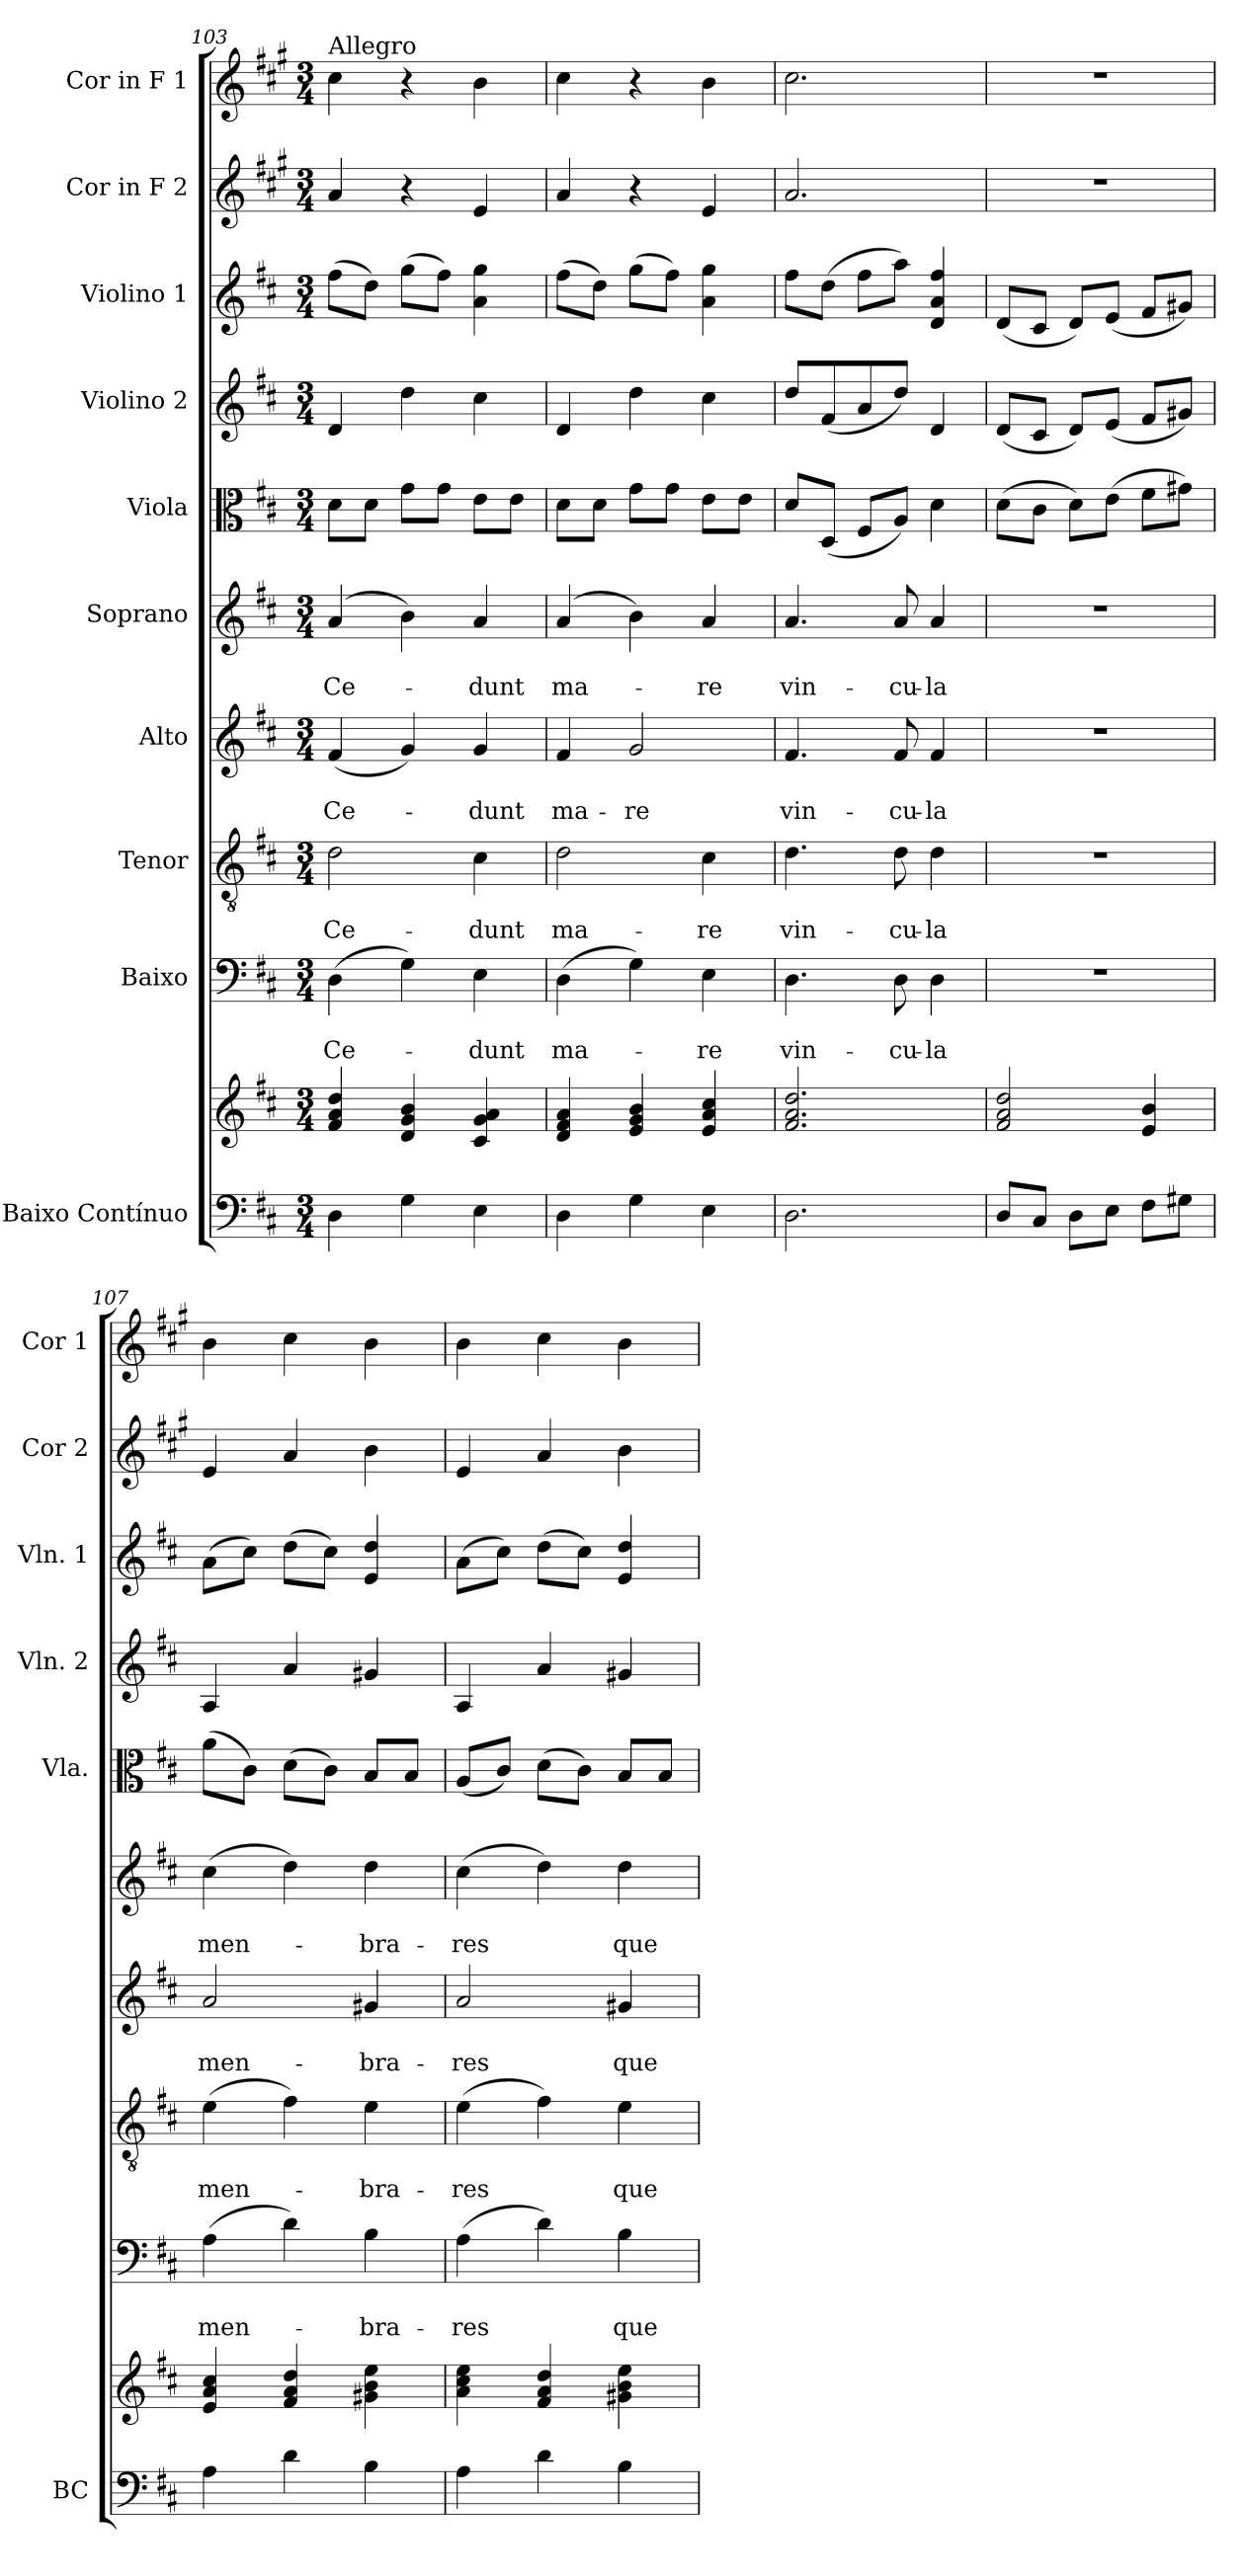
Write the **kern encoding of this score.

**kern	**kern	**kern	**text	**text	**kern	**text	**text	**kern	**text	**text	**kern	**text	**text	**kern	**kern	**kern	**kern	**kern
*part10	*part10	*part9	*part9	*part9	*part8	*part8	*part8	*part7	*part7	*part7	*part6	*part6	*part6	*part5	*part4	*part3	*part2	*part1
*staff11	*staff10	*staff9	*staff9	*staff9	*staff8	*staff8	*staff8	*staff7	*staff7	*staff7	*staff6	*staff6	*staff6	*staff5	*staff4	*staff3	*staff2	*staff1
*I"Baixo Contínuo	*	*I"Baixo	*	*	*I"Tenor	*	*	*I"Alto	*	*	*I"Soprano	*	*	*I"Viola	*I"Violino 2	*I"Violino 1	*I"Cor in F 2	*I"Cor in F 1
*I'BC	*	*	*	*	*	*	*	*	*	*	*	*	*	*I'Vla.	*I'Vln. 2	*I'Vln. 1	*I'Cor 2	*I'Cor 1
!!LO:PB:g=z
*clefF4	*clefG2	*clefF4	*	*	*clefGv2	*	*	*clefG2	*	*	*clefG2	*	*	*clefC3	*clefG2	*clefG2	*clefG2	*clefG2
*	*	*	*	*	*	*	*	*	*	*	*	*	*	*	*	*	*ITrd4c7	*ITrd4c7
*k[f#c#]	*k[f#c#]	*k[f#c#]	*	*	*k[f#c#]	*	*	*k[f#c#]	*	*	*k[f#c#]	*	*	*k[f#c#]	*k[f#c#]	*k[f#c#]	*k[f#c#]	*k[f#c#]
*D:	*D:	*D:	*	*	*D:	*	*	*D:	*	*	*D:	*	*	*D:	*D:	*D:	*D:	*D:
*M3/4	*M3/4	*M3/4	*	*	*M3/4	*	*	*M3/4	*	*	*M3/4	*	*	*M3/4	*M3/4	*M3/4	*M3/4	*M3/4
=103	=103	=103	=103	=103	=103	=103	=103	=103	=103	=103	=103	=103	=103	=103	=103	=103	=103	=103
!	!	!	!	!	!	!	!	!	!	!	!	!	!	!	!	!	!	!LO:TX:a:t=Allegro
4D\	4f#/ 4a/ 4dd/	(4D\	.	Ce-	2d\	.	Ce-	(4f#/	.	Ce-	(4a/	.	Ce-	8d\L	4d/	(8ff#\L	4d/	4f#\
.	.	.	.	.	.	.	.	.	.	.	.	.	.	8d\J	.	8dd\J)	.	.
4G\	4d/ 4g/ 4b/	4G\)	.	.	.	.	.	4g/)	.	.	4b\)	.	.	8g\L	4dd\	(8gg\L	4r	4r
.	.	.	.	.	.	.	.	.	.	.	.	.	.	8g\J	.	8ff#\J)	.	.
4E\	4c#/ 4g/ 4a/	4E\	.	-dunt	4c#\	.	-dunt	4g/	.	-dunt	4a/	.	-dunt	8e\L	4cc#\	4a\ 4gg\	4A/	4e\
.	.	.	.	.	.	.	.	.	.	.	.	.	.	8e\J	.	.	.	.
=104	=104	=104	=104	=104	=104	=104	=104	=104	=104	=104	=104	=104	=104	=104	=104	=104	=104	=104
4D\	4d/ 4f#/ 4a/	(4D\	.	ma-	2d\	.	ma-	4f#/	.	ma-	(4a/	.	ma-	8d\L	4d/	(8ff#\L	4d/	4f#\
.	.	.	.	.	.	.	.	.	.	.	.	.	.	8d\J	.	8dd\J)	.	.
4G\	4e/ 4g/ 4b/	4G\)	.	.	.	.	.	2g/	.	-re	4b\)	.	.	8g\L	4dd\	(8gg\L	4r	4r
.	.	.	.	.	.	.	.	.	.	.	.	.	.	8g\J	.	8ff#\J)	.	.
4E\	4e/ 4a/ 4cc#/	4E\	.	-re	4c#\	.	-re	.	.	.	4a/	.	-re	8e\L	4cc#\	4a\ 4gg\	4A/	4e\
.	.	.	.	.	.	.	.	.	.	.	.	.	.	8e\J	.	.	.	.
=105	=105	=105	=105	=105	=105	=105	=105	=105	=105	=105	=105	=105	=105	=105	=105	=105	=105	=105
2.D\	2.f#/ 2.a/ 2.dd/	4.D\	.	vin-	4.d\	.	vin-	4.f#/	.	vin-	4.a/	.	vin-	8d/L	8dd/L	8ff#\L	2.d/	2.f#\
.	.	.	.	.	.	.	.	.	.	.	.	.	.	(8D/J	(8f#/	(8dd\J	.	.
.	.	.	.	.	.	.	.	.	.	.	.	.	.	8F#/L	8a/	8ff#\L	.	.
.	.	8D\	.	-cu-	8d\	.	-cu-	8f#/	.	-cu-	8a/	.	-cu-	8A/J)	8dd/J)	8aa\J)	.	.
.	.	4D\	.	-la	4d\	.	-la	4f#/	.	-la	4a/	.	-la	4d\	4d/	4d/ 4a/ 4ff#/	.	.
=106	=106	=106	=106	=106	=106	=106	=106	=106	=106	=106	=106	=106	=106	=106	=106	=106	=106	=106
8D/L	2f#/ 2a/ 2dd/	2.r	.	.	2.r	.	.	2.r	.	.	2.r	.	.	(8d\L	(8d/L	(8d/L	2.r	2.r
8C#/J	.	.	.	.	.	.	.	.	.	.	.	.	.	8c#\J	8c#/J	8c#/J	.	.
8D\L	.	.	.	.	.	.	.	.	.	.	.	.	.	8d\L)	8d/L)	8d/L)	.	.
8E\J	.	.	.	.	.	.	.	.	.	.	.	.	.	(8e\J	(8e/J	(8e/J	.	.
8F#\L	4e/ 4b/	.	.	.	.	.	.	.	.	.	.	.	.	8f#\L	8f#/L	8f#/L	.	.
8G#X\J	.	.	.	.	.	.	.	.	.	.	.	.	.	8g#X\J)	8g#X/J)	8g#X/J)	.	.
=107	=107	=107	=107	=107	=107	=107	=107	=107	=107	=107	=107	=107	=107	=107	=107	=107	=107	=107
4A\	4e/ 4a/ 4cc#/	(4A\	.	men-	(4e\	.	men-	2a/	.	men-	(4cc#\	.	men-	(8a\L	4A/	(8a\L	4A/	4e\
.	.	.	.	.	.	.	.	.	.	.	.	.	.	8c#\J)	.	8cc#\J)	.	.
4d\	4f#/ 4a/ 4dd/	4d\)	.	.	4f#\)	.	.	.	.	.	4dd\)	.	.	(8d\L	4a/	(8dd\L	4d/	4f#\
.	.	.	.	.	.	.	.	.	.	.	.	.	.	8c#\J)	.	8cc#\J)	.	.
4B\	4g#X\ 4b\ 4ee\	4B\	.	-bra-	4e\	.	-bra-	4g#X/	.	-bra-	4dd\	.	-bra-	8B/L	4g#X/	4e/ 4dd/	4e\	4e\
.	.	.	.	.	.	.	.	.	.	.	.	.	.	8B/J	.	.	.	.
=108	=108	=108	=108	=108	=108	=108	=108	=108	=108	=108	=108	=108	=108	=108	=108	=108	=108	=108
4A\	4a\ 4cc#\ 4ee\	(4A\	.	-res	(4e\	.	-res	2a/	.	-res	(4cc#\	.	-res	(8A/L	4A/	(8a\L	4A/	4e\
.	.	.	.	.	.	.	.	.	.	.	.	.	.	8c#/J)	.	8cc#\J)	.	.
4d\	4f#/ 4a/ 4dd/	4d\)	.	.	4f#\)	.	.	.	.	.	4dd\)	.	.	(8d\L	4a/	(8dd\L	4d/	4f#\
.	.	.	.	.	.	.	.	.	.	.	.	.	.	8c#\J)	.	8cc#\J)	.	.
4B\	4g#X\ 4b\ 4ee\	4B\	.	que	4e\	.	que	4g#X/	.	que	4dd\	.	que	8B/L	4g#X/	4e/ 4dd/	4e\	4e\
.	.	.	.	.	.	.	.	.	.	.	.	.	.	8B/J	.	.	.	.
=	=	=	=	=	=	=	=	=	=	=	=	=	=	=	=	=	=	=
*-	*-	*-	*-	*-	*-	*-	*-	*-	*-	*-	*-	*-	*-	*-	*-	*-	*-	*-
